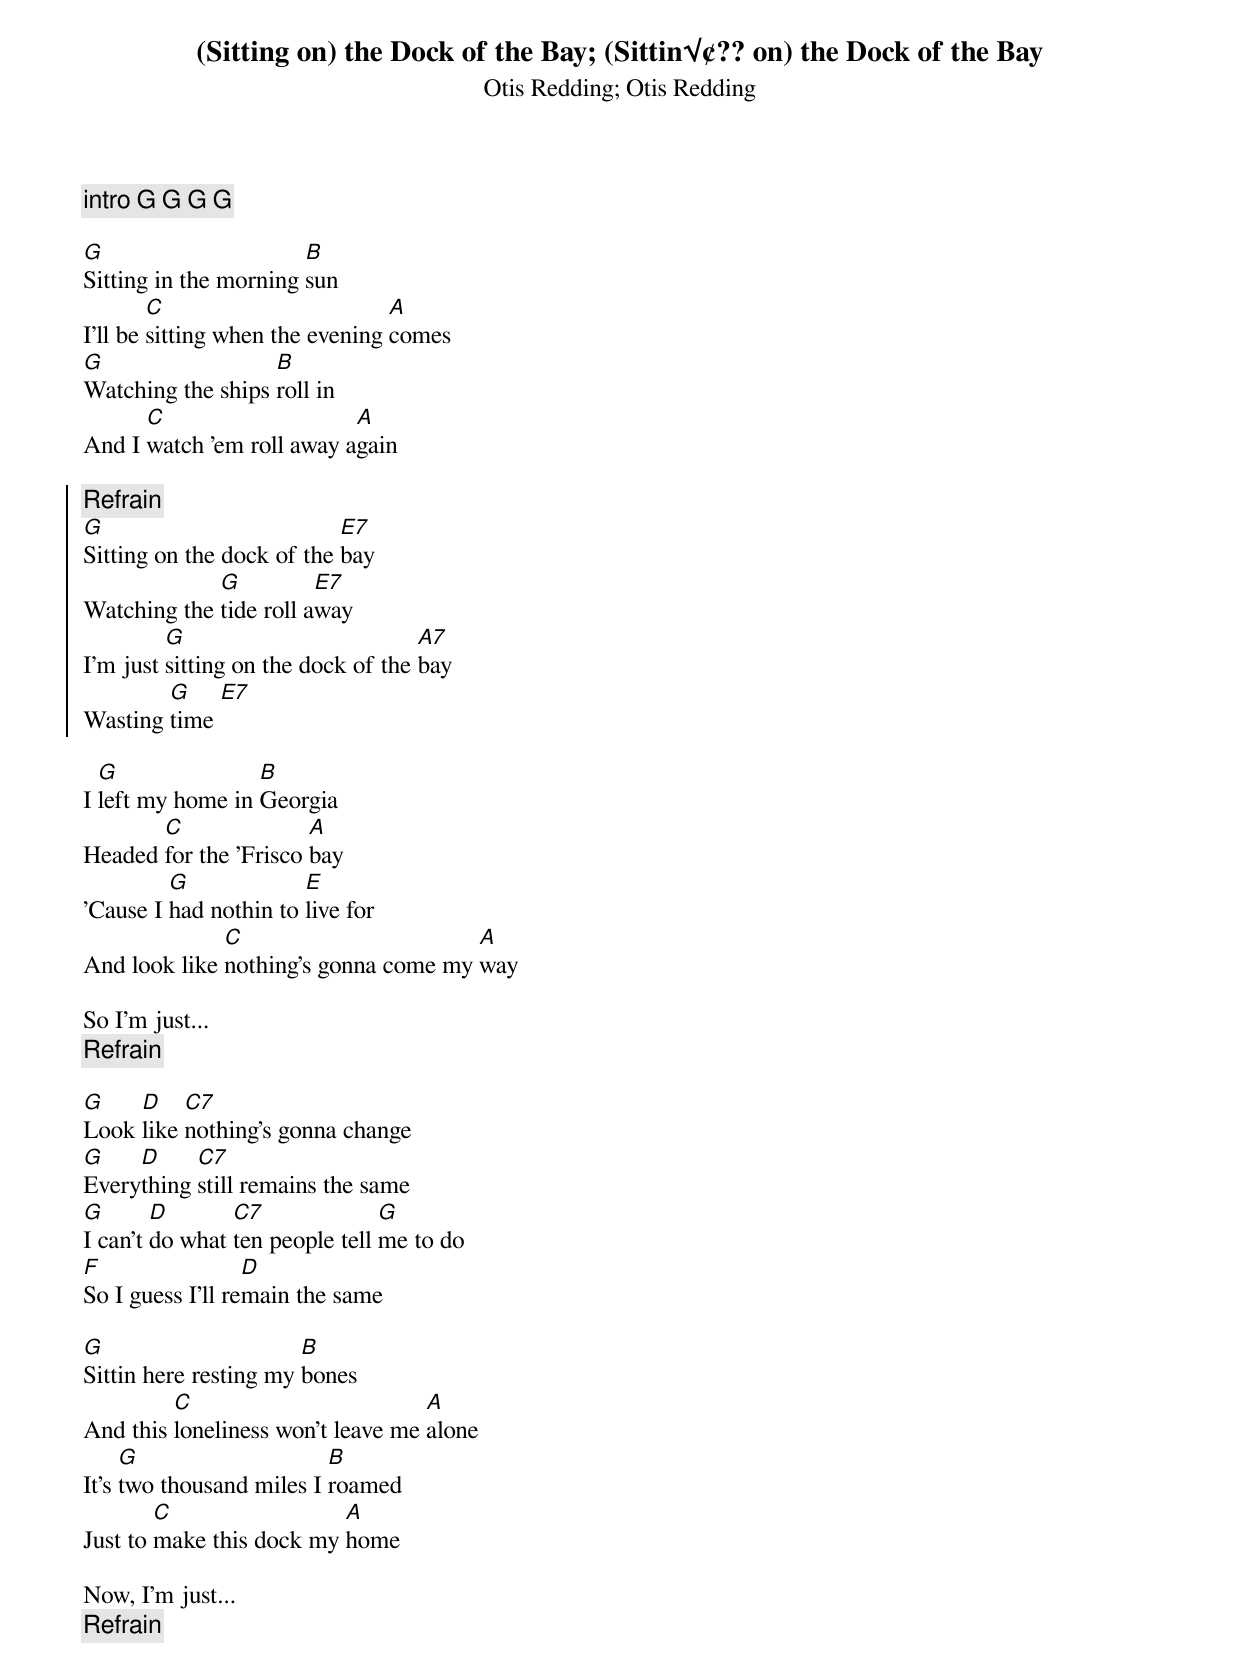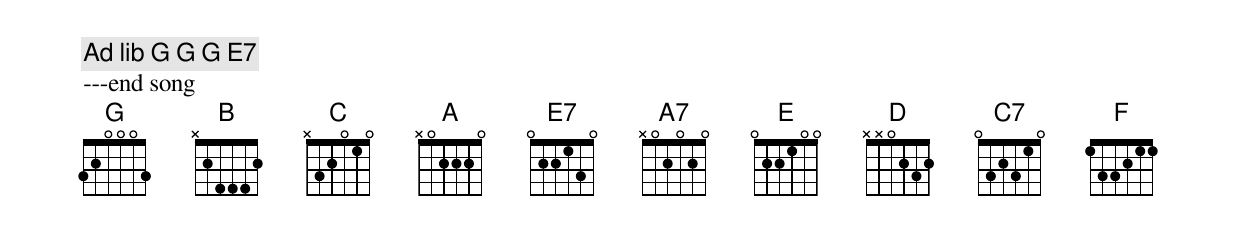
{t:(Sitting on) the Dock of the Bay}
{st:Otis Redding}


{sot}
{eot}

{t:(Sittin√¢?? on) the Dock of the Bay}
{st:Otis Redding}
{C:intro G G G G}

[G]Sitting in the morning [B]sun
I'll be [C]sitting when the evening [A]comes
[G]Watching the ships [B]roll in
And I [C]watch 'em roll away a[A]gain

{soc}
{C:Refrain}
[G]Sitting on the dock of the [E7]bay
Watching the [G]tide roll a[E7]way
I'm just [G]sitting on the dock of the [A7]bay
Wasting [G]time [E7]
{eoc}

I [G]left my home in [B]Georgia
Headed [C]for the 'Frisco [A]bay
'Cause I [G]had nothin to [E]live for
And look like [C]nothing's gonna come my [A]way

So I'm just...
{C:Refrain}

[G]Look [D]like [C7]nothing's gonna change
[G]Every[D]thing [C7]still remains the same
[G]I can't [D]do what [C7]ten people tell [G]me to do
[F]So I guess I'll re[D]main the same

[G]Sittin here resting my [B]bones
And this [C]loneliness won't leave me [A]alone
It's [G]two thousand miles I [B]roamed
Just to [C]make this dock my [A]home

Now, I'm just...
{C:Refrain}

{C:Ad lib G G G E7}
---end song
